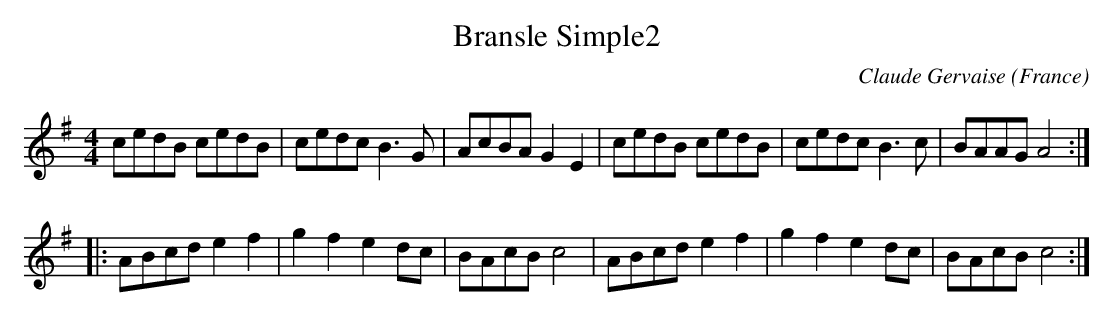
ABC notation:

X:1
T:Bransle Simple2
C:Claude Gervaise
L:1/8
M:4/4
O:France
K:G major
cedB cedB|cedc B3G|AcBA G2E2|cedB cedB|cedc B3c|BAAG A4:|
|:ABcd e2f2|g2f2e2dc|BAcB c4|ABcd e2f2|g2f2e2dc|BAcB c4:|
